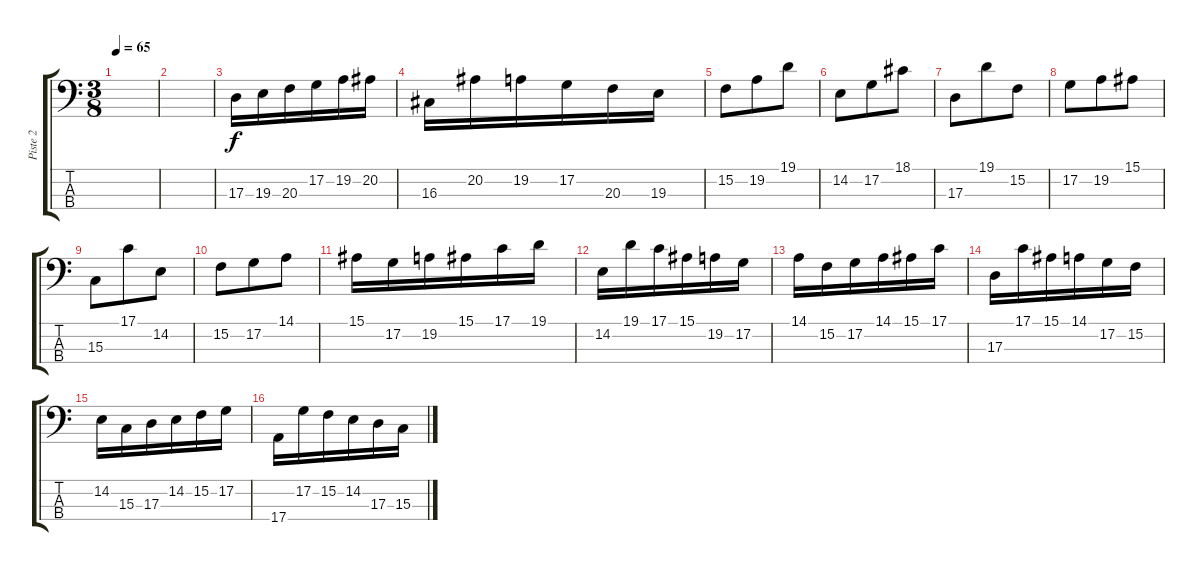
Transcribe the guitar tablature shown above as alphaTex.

\track ("Piste 2" "Piste 2") {instrument acousticgrandpiano}
\staff {score tabs}
\tuning (G2 D2 A1 E1) {hide}
\ts (3 8)
\tempo 65
\clef f4
\ks c
|
|
17.3.16 19.3.16 20.3.16 17.2.16 19.2.16 20.2.16 |
16.3.16 20.2.16 19.2.16 17.2.16 20.3.16 19.3.16 |
15.2.8 19.2.8 19.1.8 |
14.2.8 17.2.8 18.1.8 |
17.3.8 19.1.8 15.2.8 |
17.2.8 19.2.8 15.1.8 |
15.3.8 17.1.8 14.2.8 |
15.2.8 17.2.8 14.1.8 |
15.1.16 17.2.16 19.2.16 15.1.16 17.1.16 19.1.16 |
14.2.16 19.1.16 17.1.16 15.1.16 19.2.16 17.2.16 |
14.1.16 15.2.16 17.2.16 14.1.16 15.1.16 17.1.16 |
17.3.16 17.1.16 15.1.16 14.1.16 17.2.16 15.2.16 |
14.2.16 15.3.16 17.3.16 14.2.16 15.2.16 17.2.16 |
17.4.16 17.2.16 15.2.16 14.2.16 17.3.16 15.3.16
